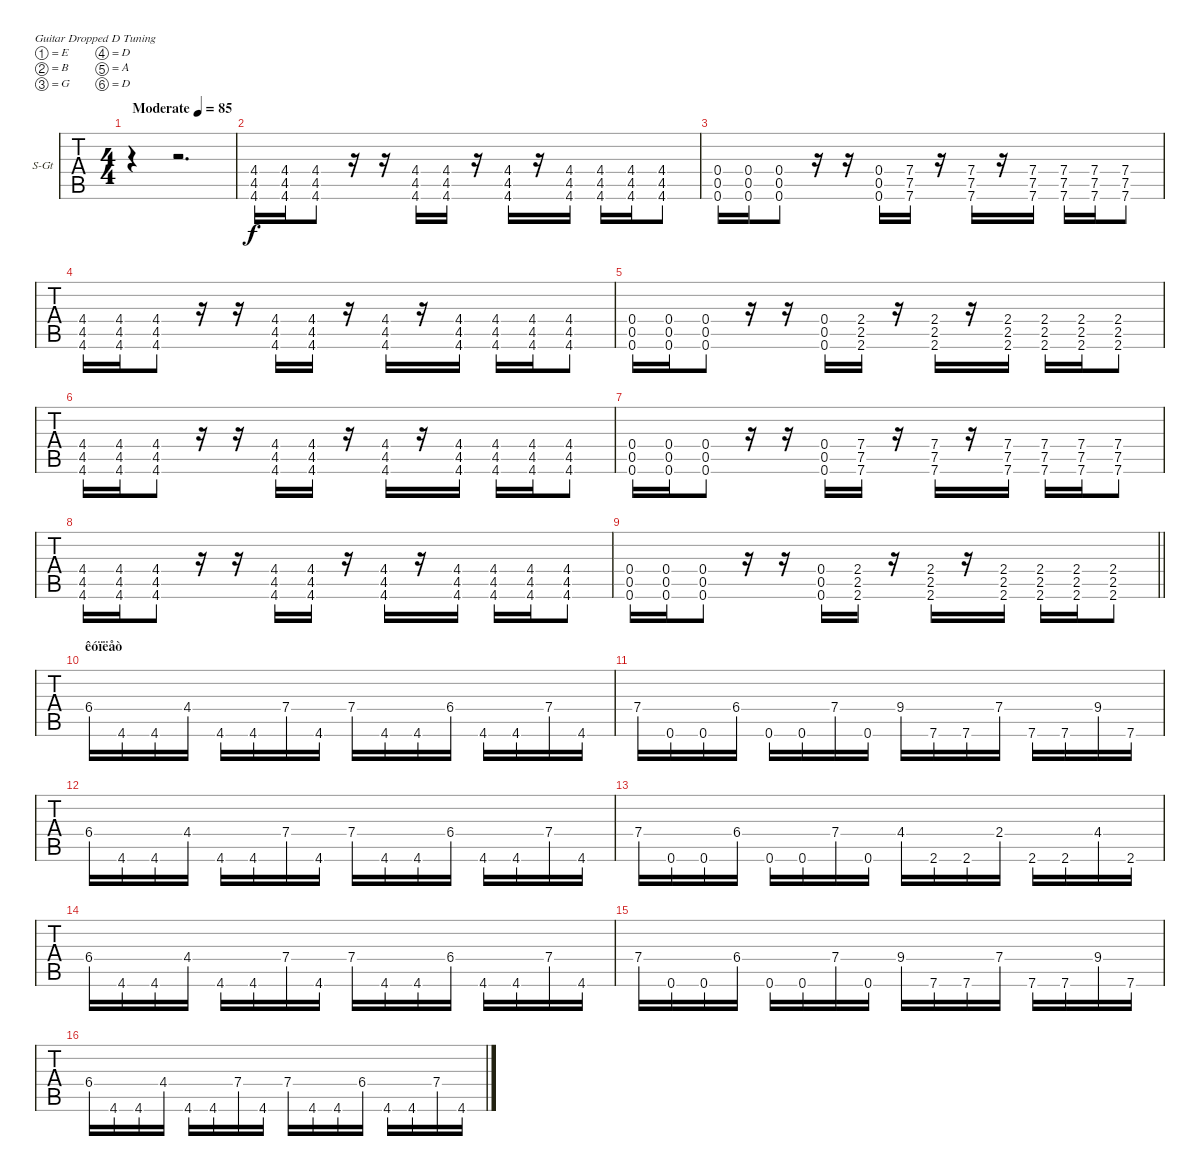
\bracketExtendMode groupsimilarinstruments
\firstSystemTrackNameOrientation horizontal
\otherSystemsTrackNameOrientation horizontal
\track ("Rythm" "S-Gt") {instrument acousticguitarsteel}
\staff {tabs}
\tuning (E4 B3 G3 D3 A2 D2)
\ts (4 4)
\beaming (8 2 2 2 2)
\tempo (85 "Moderate")
\clef g2
\ks c
r.4{dy f instrument acousticguitarsteel} r.2{d} |
(4.4 4.5 4.6).16 (4.4 4.5 4.6).16 (4.4 4.5 4.6).8 r.16 r.16 (4.4 4.5 4.6).16 (4.4 4.5 4.6).16 r.16 (4.4 4.5 4.6).16 r.16 (4.4 4.5 4.6).16 (4.4 4.5 4.6).16 (4.4 4.5 4.6).16 (4.4 4.5 4.6).8 |
(0.4 0.5 0.6).16 (0.4 0.5 0.6).16 (0.4 0.5 0.6).8 r.16 r.16 (0.4 0.5 0.6).16 (7.4 7.5 7.6).16 r.16 (7.4 7.5 7.6).16 r.16 (7.4 7.5 7.6).16 (7.4 7.5 7.6).16 (7.4 7.5 7.6).16 (7.4 7.5 7.6).8 |
(4.4 4.5 4.6).16 (4.4 4.5 4.6).16 (4.4 4.5 4.6).8 r.16 r.16 (4.4 4.5 4.6).16 (4.4 4.5 4.6).16 r.16 (4.4 4.5 4.6).16 r.16 (4.4 4.5 4.6).16 (4.4 4.5 4.6).16 (4.4 4.5 4.6).16 (4.4 4.5 4.6).8 |
(0.4 0.5 0.6).16 (0.4 0.5 0.6).16 (0.4 0.5 0.6).8 r.16 r.16 (0.4 0.5 0.6).16 (2.4 2.5 2.6).16 r.16 (2.4 2.5 2.6).16 r.16 (2.4 2.5 2.6).16 (2.4 2.5 2.6).16 (2.4 2.5 2.6).16 (2.4 2.5 2.6).8 |
(4.4 4.5 4.6).16 (4.4 4.5 4.6).16 (4.4 4.5 4.6).8 r.16 r.16 (4.4 4.5 4.6).16 (4.4 4.5 4.6).16 r.16 (4.4 4.5 4.6).16 r.16 (4.4 4.5 4.6).16 (4.4 4.5 4.6).16 (4.4 4.5 4.6).16 (4.4 4.5 4.6).8 |
(0.4 0.5 0.6).16 (0.4 0.5 0.6).16 (0.4 0.5 0.6).8 r.16 r.16 (0.4 0.5 0.6).16 (7.4 7.5 7.6).16 r.16 (7.4 7.5 7.6).16 r.16 (7.4 7.5 7.6).16 (7.4 7.5 7.6).16 (7.4 7.5 7.6).16 (7.4 7.5 7.6).8 |
(4.4 4.5 4.6).16 (4.4 4.5 4.6).16 (4.4 4.5 4.6).8 r.16 r.16 (4.4 4.5 4.6).16 (4.4 4.5 4.6).16 r.16 (4.4 4.5 4.6).16 r.16 (4.4 4.5 4.6).16 (4.4 4.5 4.6).16 (4.4 4.5 4.6).16 (4.4 4.5 4.6).8 |
\barLineRight lightlight
(0.4 0.5 0.6).16 (0.4 0.5 0.6).16 (0.4 0.5 0.6).8 r.16 r.16 (0.4 0.5 0.6).16 (2.4 2.5 2.6).16 r.16 (2.4 2.5 2.6).16 r.16 (2.4 2.5 2.6).16 (2.4 2.5 2.6).16 (2.4 2.5 2.6).16 (2.4 2.5 2.6).8 |
\section ("" "êóïëåò")
6.4.16 4.6.16 4.6.16 4.4.16 4.6.16 4.6.16 7.4.16 4.6.16 7.4.16 4.6.16 4.6.16 6.4.16 4.6.16 4.6.16 7.4.16 4.6.16 |
7.4.16 0.6.16 0.6.16 6.4.16 0.6.16 0.6.16 7.4.16 0.6.16 9.4.16 7.6.16 7.6.16 7.4.16 7.6.16 7.6.16 9.4.16 7.6.16 |
6.4.16 4.6.16 4.6.16 4.4.16 4.6.16 4.6.16 7.4.16 4.6.16 7.4.16 4.6.16 4.6.16 6.4.16 4.6.16 4.6.16 7.4.16 4.6.16 |
7.4.16 0.6.16 0.6.16 6.4.16 0.6.16 0.6.16 7.4.16 0.6.16 4.4.16 2.6.16 2.6.16 2.4.16 2.6.16 2.6.16 4.4.16 2.6.16 |
6.4.16 4.6.16 4.6.16 4.4.16 4.6.16 4.6.16 7.4.16 4.6.16 7.4.16 4.6.16 4.6.16 6.4.16 4.6.16 4.6.16 7.4.16 4.6.16 |
7.4.16 0.6.16 0.6.16 6.4.16 0.6.16 0.6.16 7.4.16 0.6.16 9.4.16 7.6.16 7.6.16 7.4.16 7.6.16 7.6.16 9.4.16 7.6.16 |
6.4.16 4.6.16 4.6.16 4.4.16 4.6.16 4.6.16 7.4.16 4.6.16 7.4.16 4.6.16 4.6.16 6.4.16 4.6.16 4.6.16 7.4.16 4.6.16
